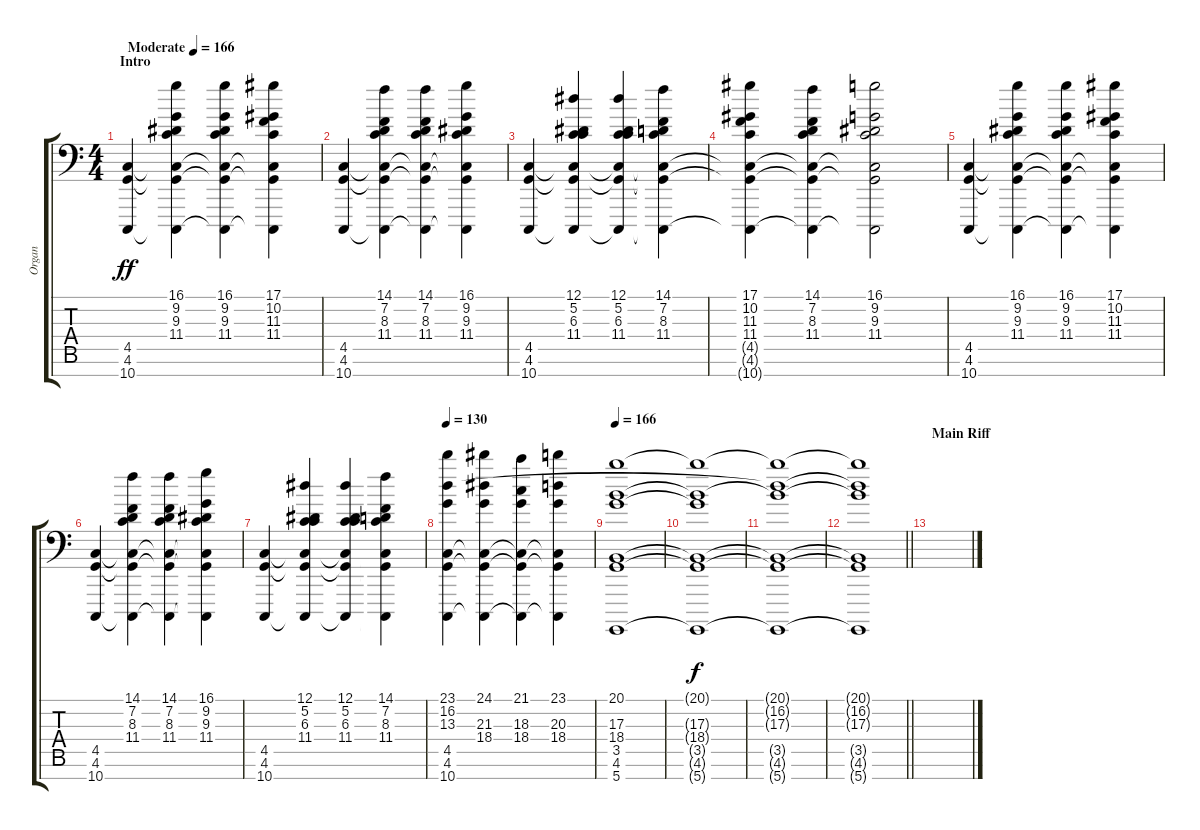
\track ("Organ" "Organ") {instrument churchorgan}
\staff {score tabs}
\tuning (Eb4 Bb3 Gb3 Db3 Ab2 Eb2 D0) {hide}
\ts (4 4)
\section ("" "Intro")
\tempo (166 "Moderate")
\clef f4
\ks c
(4.5 4.6 10.7).4{dy ff instrument churchorgan} (16.1 9.2 9.3 11.4 4.5{t} 4.6{t} 10.7{t}).4 (16.1 9.2 9.3 11.4 4.5{t} 4.6{t} 10.7{t}).4 (17.1 10.2 11.3 11.4 4.5{t} 4.6{t} 10.7{t}).4 |
(4.5 4.6 10.7).4 (14.1 7.2 8.3 11.4 4.5{t} 4.6{t} 10.7{t}).4 (14.1 7.2 8.3 11.4 4.5{t} 4.6{t} 10.7{t}).4 (16.1 9.2 9.3 11.4 4.5{t} 4.6{t} 10.7{t}).4 |
(4.5 4.6 10.7).4 (12.1 5.2 6.3 11.4 4.5{t} 4.6{t} 10.7{t}).4 (12.1 5.2 6.3 11.4 4.5{t} 4.6{t} 10.7{t}).4 (14.1 7.2 8.3 11.4 4.5{t} 4.6{t} 10.7{t}).4 |
(17.1 10.2 11.3 11.4 4.5{t} 4.6{t} 10.7{t}).4 (14.1 7.2 8.3 11.4 4.5{t} 4.6{t} 10.7{t}).4 (16.1 9.2 9.3 11.4 4.5{t} 4.6{t} 10.7{t}).2 |
(4.5 4.6 10.7).4 (16.1 9.2 9.3 11.4 4.5{t} 4.6{t} 10.7{t}).4 (16.1 9.2 9.3 11.4 4.5{t} 4.6{t} 10.7{t}).4 (17.1 10.2 11.3 11.4 4.5{t} 4.6{t} 10.7{t}).4 |
(4.5 4.6 10.7).4 (14.1 7.2 8.3 11.4 4.5{t} 4.6{t} 10.7{t}).4 (14.1 7.2 8.3 11.4 4.5{t} 4.6{t} 10.7{t}).4 (16.1 9.2 9.3 11.4 4.5{t} 4.6{t} 10.7{t}).4 |
(4.5 4.6 10.7).4 (12.1 5.2 6.3 11.4 4.5{t} 4.6{t} 10.7{t}).4 (12.1 5.2 6.3 11.4 4.5{t} 4.6{t} 10.7{t}).4 (14.1 7.2 8.3 11.4 4.5{t} 4.6{t} 10.7{t}).4 |
\tempo 130
(23.1 16.2 13.3 4.5 4.6 10.7).4 (24.1 21.3 18.4 4.5{t} 4.6{t} 10.7{t}).4 (21.1 18.3 18.4 4.5{t} 4.6{t} 10.7{t}).4 (23.1 20.3 18.4 4.5{t} 4.6{t} 10.7{t}).4 |
\tempo 166
(20.1 17.3 18.4 3.5 4.6 5.7).1 |
(20.1{t} 17.3{t} 18.4{t} 3.5{t} 4.6{t} 5.7{t}).1{dy f} |
(20.1{t} 16.2{t} 17.3{t} 3.5{t} 4.6{t} 5.7{t}).1 |
\barLineRight lightlight
(20.1{t} 16.2{t} 17.3{t} 3.5{t} 4.6{t} 5.7{t}).1 |
\section ("" "Main Riff")
